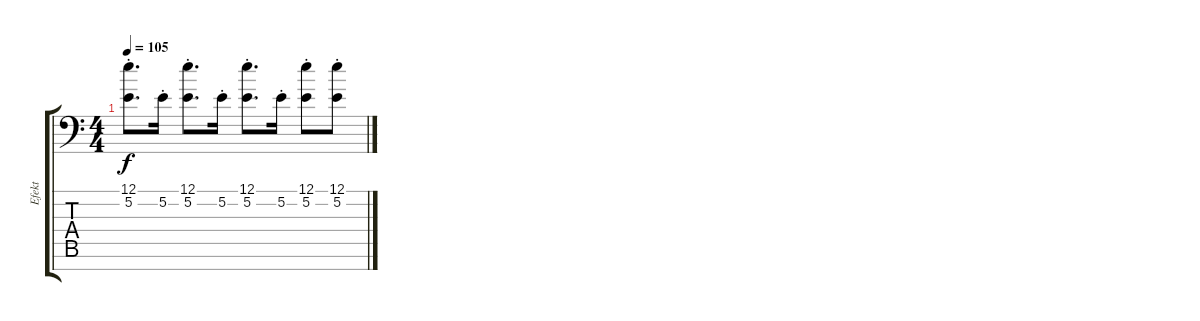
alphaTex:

\track ("Efekt" "Efekt") {instrument sitar}
\staff {score tabs}
\tuning (E4 B3 G3 D3 A2 E2 A1) {hide}
\ts (4 4)
\tempo 105
\clef f4
\ks c
(12.1{st} 5.2{st}).8{d dy f} 5.2{st}.16 (12.1{st} 5.2{st}).8{d} 5.2{st}.16 (12.1{st} 5.2{st}).8{d} 5.2{st}.16 (12.1{st} 5.2{st}).8 (12.1{st} 5.2{st}).8
